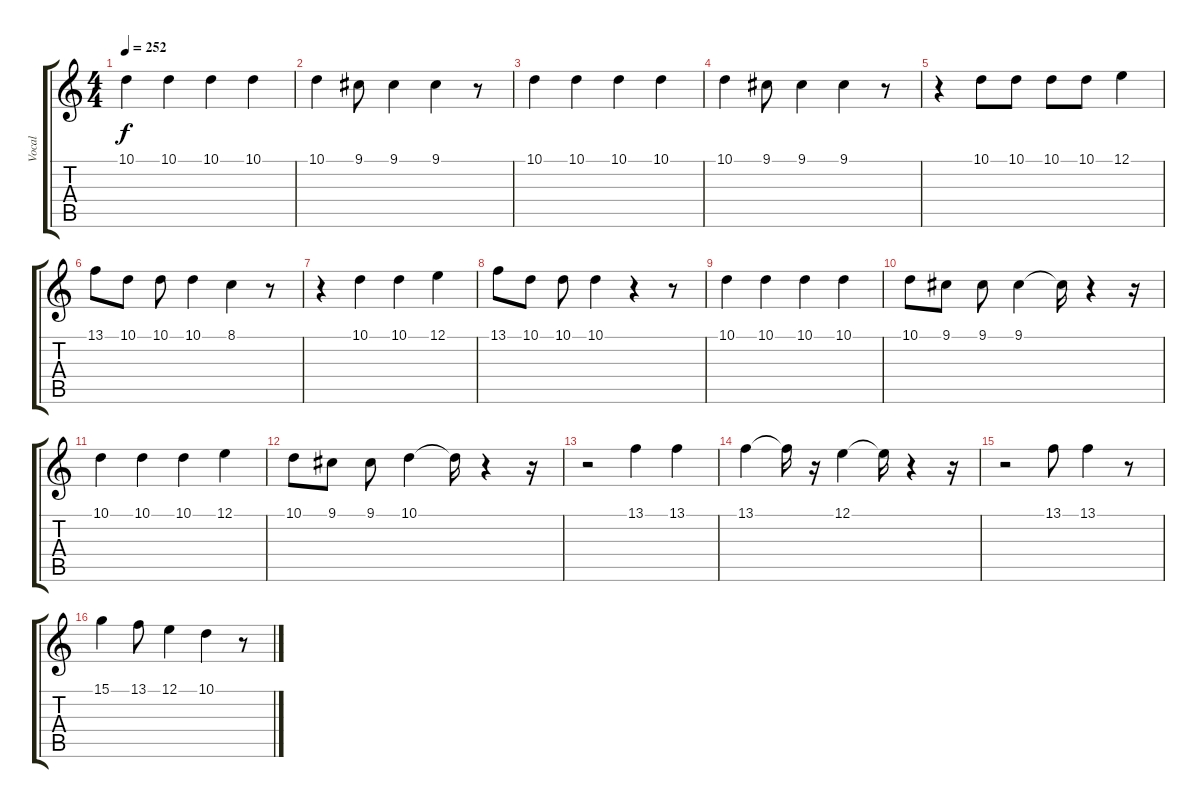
\track ("Vocal" "Vocal") {instrument altosax}
\staff {score tabs}
\tuning (E4 B3 G3 D3 A2 E2) {hide}
\ts (4 4)
\tempo 252
\clef g2
\ks c
10.1.4{dy f} 10.1.4 10.1.4 10.1.4 |
10.1.4 9.1.8 9.1.4 9.1.4 r.8 |
10.1.4 10.1.4 10.1.4 10.1.4 |
10.1.4 9.1.8 9.1.4 9.1.4 r.8 |
r.4 10.1.8 10.1.8 10.1.8 10.1.8 12.1.4 |
13.1.8 10.1.8 10.1.8 10.1.4 8.1.4 r.8 |
r.4 10.1.4 10.1.4 12.1.4 |
13.1.8 10.1.8 10.1.8 10.1.4 r.4 r.8 |
10.1.4 10.1.4 10.1.4 10.1.4 |
10.1.8 9.1.8 9.1.8 9.1.4 9.1{t}.16 r.4 r.16 |
10.1.4 10.1.4 10.1.4 12.1.4 |
10.1.8 9.1.8 9.1.8 10.1.4 10.1{t}.16 r.4 r.16 |
r.2 13.1.4 13.1.4 |
13.1.4 13.1{t}.16 r.16 12.1.4 12.1{t}.16 r.4 r.16 |
r.2 13.1.8 13.1.4 r.8 |
15.1.4 13.1.8 12.1.4 10.1.4 r.8
